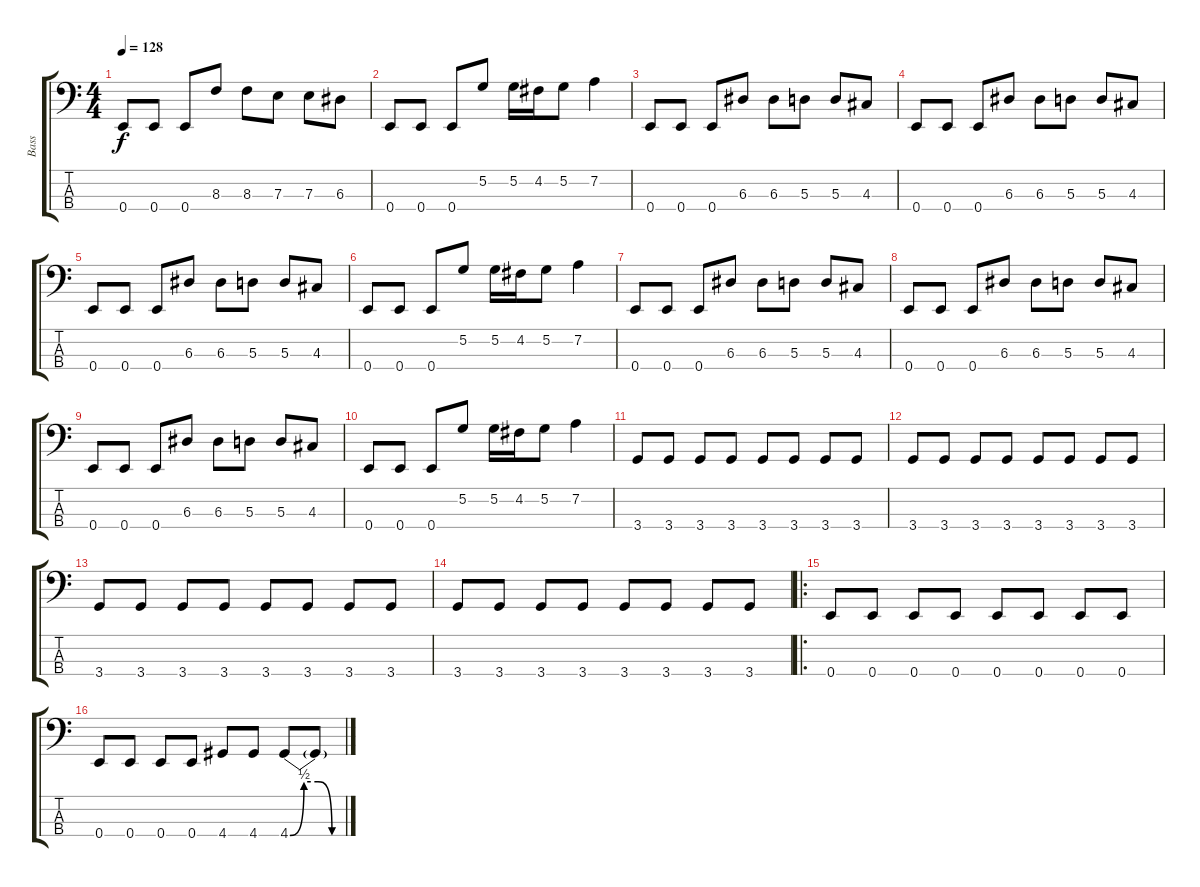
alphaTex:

\track ("Bass" "Bass") {instrument electricbasspick}
\staff {score tabs}
\tuning (G2 D2 A1 E1) {hide}
\ts (4 4)
\tempo 128
\clef f4
\ks c
0.4.8{dy f} 0.4.8 0.4.8 8.3.8 8.3.8 7.3.8 7.3.8 6.3.8 |
0.4.8 0.4.8 0.4.8 5.2.8 5.2.16 4.2.16 5.2.8 7.2.4 |
0.4.8 0.4.8 0.4.8 6.3.8 6.3.8 5.3.8 5.3.8 4.3.8 |
0.4.8 0.4.8 0.4.8 6.3.8 6.3.8 5.3.8 5.3.8 4.3.8 |
0.4.8 0.4.8 0.4.8 6.3.8 6.3.8 5.3.8 5.3.8 4.3.8 |
0.4.8 0.4.8 0.4.8 5.2.8 5.2.16 4.2.16 5.2.8 7.2.4 |
0.4.8 0.4.8 0.4.8 6.3.8 6.3.8 5.3.8 5.3.8 4.3.8 |
0.4.8 0.4.8 0.4.8 6.3.8 6.3.8 5.3.8 5.3.8 4.3.8 |
0.4.8 0.4.8 0.4.8 6.3.8 6.3.8 5.3.8 5.3.8 4.3.8 |
0.4.8 0.4.8 0.4.8 5.2.8 5.2.16 4.2.16 5.2.8 7.2.4 |
3.4.8 3.4.8 3.4.8 3.4.8 3.4.8 3.4.8 3.4.8 3.4.8 |
3.4.8 3.4.8 3.4.8 3.4.8 3.4.8 3.4.8 3.4.8 3.4.8 |
3.4.8 3.4.8 3.4.8 3.4.8 3.4.8 3.4.8 3.4.8 3.4.8 |
3.4.8 3.4.8 3.4.8 3.4.8 3.4.8 3.4.8 3.4.8 3.4.8 |
\ro
0.4.8 0.4.8 0.4.8 0.4.8 0.4.8 0.4.8 0.4.8 0.4.8 |
0.4.8 0.4.8 0.4.8 0.4.8 4.4.8 4.4.8 4.4{be (custom 0 0 15 2 30 2 45 0 60 0)}.8 4.4{t}.8
